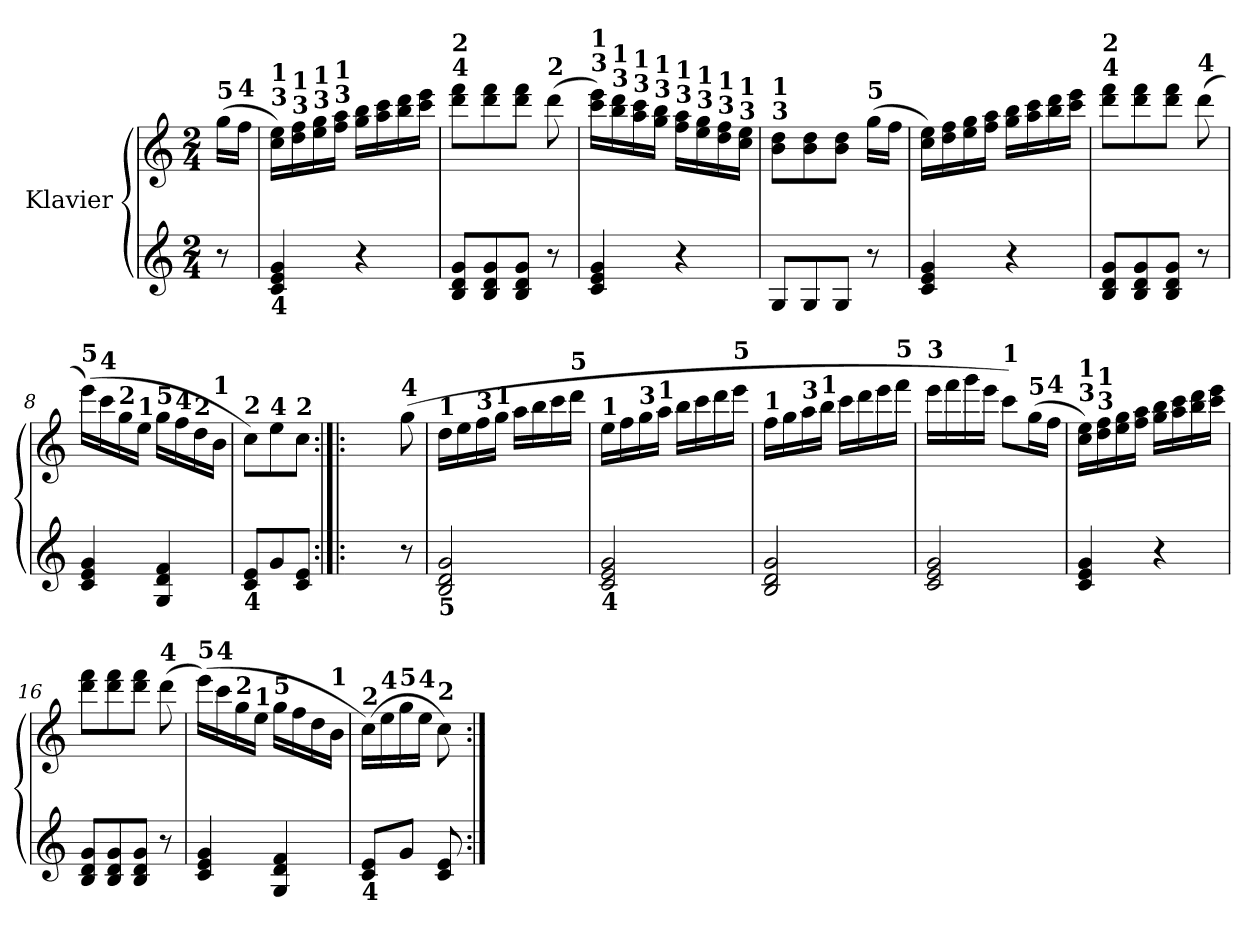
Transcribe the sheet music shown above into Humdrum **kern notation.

**kern	**kern
*part1	*part1
*staff2	*staff1
*I"Klavier	*
!!LO:PB:g=z
*clefG2	*clefG2
*k[]	*k[]
*C:	*C:
*M2/4	*M2/4
=1	=1
!	!LO:TX:a:B:t=5
8r	(16ggi\LL
!	!LO:TX:a:B:t=4
.	16ffi\JJ
=2	=2
!	!LO:TX:a:B:t=3
!	!LO:TX:B:t=1
!LO:TX:b:B:t=4	!
4ci/ 4ei 4gi	16cci\ 16eeiLL)
!	!LO:TX:a:B:t=3
!	!LO:TX:B:t=1
.	16ddi\ 16ffi
!	!LO:TX:a:B:t=3
!	!LO:TX:B:t=1
.	16eei\ 16ggi
!	!LO:TX:a:B:t=3
!	!LO:TX:B:t=1
.	16ffi\ 16aaiJJ
4r	16ggi\ 16bbiLL
.	16aai\ 16ccci
.	16bbi\ 16dddi
.	16ccci\ 16eeeiJJ
=3	=3
!	!LO:TX:a:B:t=4
!	!LO:TX:B:t=2
8Bi/ 8di 8giL	8dddi\ 8fffiL
8Bi/ 8di 8gi	8dddi\ 8fffi
8Bi/ 8di 8giJ	8dddi\ 8fffiJ
!	!LO:TX:a:B:t=2
8r	(8dddi\
=4	=4
!	!LO:TX:a:B:t=3
!	!LO:TX:B:t=1
4ci/ 4ei 4gi	16ccci\ 16eeeiLL)
!	!LO:TX:a:B:t=3
!	!LO:TX:B:t=1
.	16bbi\ 16dddi
!	!LO:TX:a:B:t=3
!	!LO:TX:B:t=1
.	16aai\ 16ccci
!	!LO:TX:a:B:t=3
!	!LO:TX:B:t=1
.	16ggi\ 16bbiJJ
!	!LO:TX:a:B:t=3
!	!LO:TX:B:t=1
4r	16ffi\ 16aaiLL
!	!LO:TX:a:B:t=3
!	!LO:TX:B:t=1
.	16eei\ 16ggi
!	!LO:TX:a:B:t=3
!	!LO:TX:B:t=1
.	16ddi\ 16ffi
!	!LO:TX:a:B:t=3
!	!LO:TX:B:t=1
.	16cci\ 16eeiJJ
=5	=5
!	!LO:TX:a:B:t=3
!	!LO:TX:B:t=1
8Gi/L	8bi\ 8ddiL
8Gi/	8bi\ 8ddi
8Gi/J	8bi\ 8ddiJ
!	!LO:TX:a:B:t=5
8r	(16ggi\LL
.	16ffi\JJ
=6	=6
4ci/ 4ei 4gi	16cci\ 16eeiLL)
.	16ddi\ 16ffi
.	16eei\ 16ggi
.	16ffi\ 16aaiJJ
4r	16ggi\ 16bbiLL
.	16aai\ 16ccci
.	16bbi\ 16dddi
.	16ccci\ 16eeeiJJ
!!LO:LB:g=z
=7	=7
!	!LO:TX:a:B:t=4
!	!LO:TX:B:t=2
8Bi/ 8di 8giL	8dddi\ 8fffiL
8Bi/ 8di 8gi	8dddi\ 8fffi
8Bi/ 8di 8giJ	8dddi\ 8fffiJ
!	!LO:TX:a:B:t=4
8r	(8dddi\
=8	=8
!	!LO:TX:a:B:t=5
4ci/ 4ei 4gi	(16eeei\LL)
!	!LO:TX:a:B:t=4
.	16ccci\
!	!LO:TX:a:B:t=2
.	16ggi\
!	!LO:TX:a:B:t=1
.	16eei\JJ
!	!LO:TX:a:B:t=5
4Gi/ 4di 4fi	16ggi\LL
!	!LO:TX:a:B:t=4
.	16ffi\
!	!LO:TX:a:B:t=2
.	16ddi\
!	!LO:TX:a:B:t=1
.	16bi\JJ
=9	=9
!	!LO:TX:a:B:t=2
!LO:TX:b:B:t=4	!
8ci/ 8eiL	8cci\L)
!	!LO:TX:a:B:t=4
8gi/	8eei\
!	!LO:TX:a:B:t=2
8ci/ 8eiJ	8cci\J
=10:|!|:	=10:|!|:
4.ryy	4.ryy
!	!LO:TX:a:B:t=4
8r	(8ggi\
=11	=11
!	!LO:TX:a:B:t=1
!LO:TX:b:B:t=5	!
2Bi/ 2di 2gi	16ddi\LL
.	16eei\
!	!LO:TX:a:B:t=3
.	16ffi\
!	!LO:TX:a:B:t=1
.	16ggi\JJ
.	16aai\LL
.	16bbi\
.	16ccci\
!	!LO:TX:a:B:t=5
.	16dddi\JJ
=12	=12
!	!LO:TX:a:B:t=1
!LO:TX:b:B:t=4	!
2ci/ 2ei 2gi	16eei\LL
.	16ffi\
!	!LO:TX:a:B:t=3
.	16ggi\
!	!LO:TX:a:B:t=1
.	16aai\JJ
.	16bbi\LL
.	16ccci\
.	16dddi\
!	!LO:TX:a:B:t=5
.	16eeei\JJ
!!LO:LB:g=z
=13	=13
!	!LO:TX:a:B:t=1
2Bi/ 2di 2gi	16ffi\LL
.	16ggi\
!	!LO:TX:a:B:t=3
.	16aai\
!	!LO:TX:a:B:t=1
.	16bbi\JJ
.	16ccci\LL
.	16dddi\
.	16eeei\
!	!LO:TX:a:B:t=5
.	16fffi\JJ
=14	=14
!	!LO:TX:a:B:t=3
2ci/ 2ei 2gi	16eeei\LL
.	16fffi\
.	16gggi\
.	16eeei\JJ
!	!LO:TX:a:B:t=1
.	8ccci\L)
!	!LO:TX:a:B:t=5
.	(16ggi\L
!	!LO:TX:a:B:t=4
.	16ffi\JJ
=15	=15
!	!LO:TX:a:B:t=3
!	!LO:TX:B:t=1
4ci/ 4ei 4gi	16cci\ 16eeiLL)
!	!LO:TX:a:B:t=3
!	!LO:TX:B:t=1
.	16ddi\ 16ffi
.	16eei\ 16ggi
.	16ffi\ 16aaiJJ
4r	16ggi\ 16bbiLL
.	16aai\ 16ccci
.	16bbi\ 16dddi
.	16ccci\ 16eeeiJJ
!!LO:LB:g=z
=16	=16
8Bi/ 8di 8giL	8dddi\ 8fffiL
8Bi/ 8di 8gi	8dddi\ 8fffi
8Bi/ 8di 8giJ	8dddi\ 8fffiJ
!	!LO:TX:a:B:t=4
8r	(8dddi\
=17	=17
!	!LO:TX:a:B:t=5
4ci/ 4ei 4gi	(16eeei\LL)
!	!LO:TX:a:B:t=4
.	16ccci\
!	!LO:TX:a:B:t=2
.	16ggi\
!	!LO:TX:a:B:t=1
.	16eei\JJ
!	!LO:TX:a:B:t=5
4Gi/ 4di 4fi	16ggi\LL
.	16ffi\
.	16ddi\
!	!LO:TX:a:B:t=1
.	16bi\JJ
=18	=18
!	!LO:TX:a:B:t=2
!LO:TX:b:B:t=4	!
8ci/ 8eiL	(16cci\LL)
!	!LO:TX:a:B:t=4
.	16eei\
!	!LO:TX:a:B:t=5
8gi/J	16ggi\
!	!LO:TX:a:B:t=4
.	16eei\JJ
!	!LO:TX:a:B:t=2
8ci/ 8ei	8cci\)
=:|!	=:|!
*-	*-
